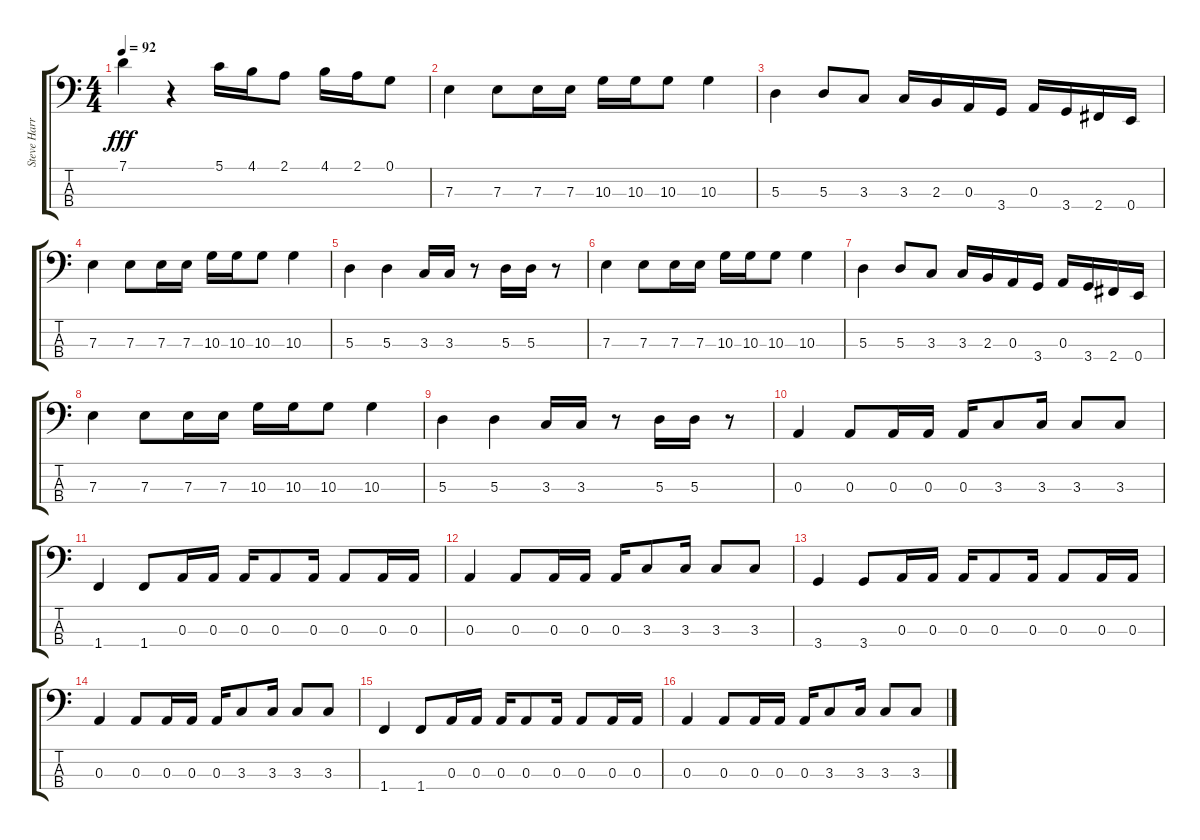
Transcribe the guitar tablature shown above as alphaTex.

\track ("Steve Harris" "Steve Harr") {instrument electricbassfinger}
\staff {score tabs}
\tuning (G2 D2 A1 E1) {hide}
\ts (4 4)
\tempo 92
\clef f4
\ks c
7.1.4{dy fff} r.4 5.1.16 4.1.16 2.1.8 4.1.16 2.1.16 0.1.8 |
7.3.4 7.3.8 7.3.16 7.3.16 10.3.16 10.3.16 10.3.8 10.3.4 |
5.3.4 5.3.8 3.3.8 3.3.16 2.3.16 0.3.16 3.4.16 0.3.16 3.4.16 2.4.16 0.4.16 |
7.3.4 7.3.8 7.3.16 7.3.16 10.3.16 10.3.16 10.3.8 10.3.4 |
5.3.4 5.3.4 3.3.16 3.3.16 r.8 5.3.16 5.3.16 r.8 |
7.3.4 7.3.8 7.3.16 7.3.16 10.3.16 10.3.16 10.3.8 10.3.4 |
5.3.4 5.3.8 3.3.8 3.3.16 2.3.16 0.3.16 3.4.16 0.3.16 3.4.16 2.4.16 0.4.16 |
7.3.4 7.3.8 7.3.16 7.3.16 10.3.16 10.3.16 10.3.8 10.3.4 |
5.3.4 5.3.4 3.3.16 3.3.16 r.8 5.3.16 5.3.16 r.8 |
0.3.4 0.3.8 0.3.16 0.3.16 0.3.16 3.3.8 3.3.16 3.3.8 3.3.8 |
1.4.4 1.4.8 0.3.16 0.3.16 0.3.16 0.3.8 0.3.16 0.3.8 0.3.16 0.3.16 |
0.3.4 0.3.8 0.3.16 0.3.16 0.3.16 3.3.8 3.3.16 3.3.8 3.3.8 |
3.4.4 3.4.8 0.3.16 0.3.16 0.3.16 0.3.8 0.3.16 0.3.8 0.3.16 0.3.16 |
0.3.4 0.3.8 0.3.16 0.3.16 0.3.16 3.3.8 3.3.16 3.3.8 3.3.8 |
1.4.4 1.4.8 0.3.16 0.3.16 0.3.16 0.3.8 0.3.16 0.3.8 0.3.16 0.3.16 |
0.3.4 0.3.8 0.3.16 0.3.16 0.3.16 3.3.8 3.3.16 3.3.8 3.3.8
